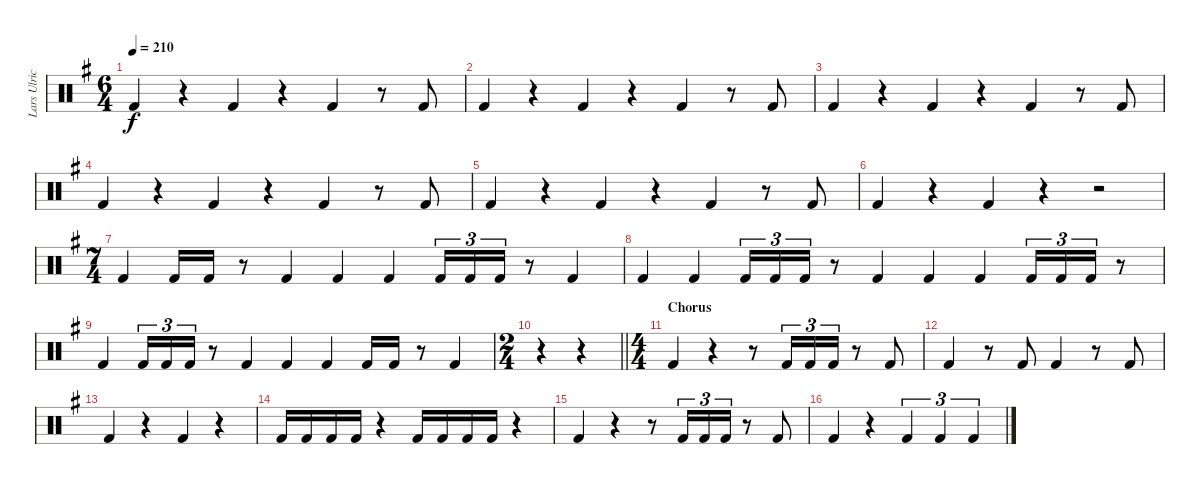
\track ("Lars Ulrich Bass Drum" "Lars Ulric") {instrument percussion}
\staff {score}
\articulation defaults
\ts (6 4)
\tempo 210
\clef neutral
\ks g "Kick (hit) 2".4{dy f}
r.4 "Kick (hit) 2".4 r.4 "Kick (hit) 2".4 r.8 "Kick (hit) 2".8 |
"Kick (hit) 2".4 r.4 "Kick (hit) 2".4 r.4 "Kick (hit) 2".4 r.8 "Kick (hit) 2".8 |
"Kick (hit) 2".4 r.4 "Kick (hit) 2".4 r.4 "Kick (hit) 2".4 r.8 "Kick (hit) 2".8 |
"Kick (hit) 2".4 r.4 "Kick (hit) 2".4 r.4 "Kick (hit) 2".4 r.8 "Kick (hit) 2".8 |
"Kick (hit) 2".4 r.4 "Kick (hit) 2".4 r.4 "Kick (hit) 2".4 r.8 "Kick (hit) 2".8 |
"Kick (hit) 2".4 r.4 "Kick (hit) 2".4 r.4 r.2 |
\ts (7 4)
"Kick (hit) 2".4 "Kick (hit) 2".16 "Kick (hit) 2".16 r.8 "Kick (hit) 2".4 "Kick (hit) 2".4 "Kick (hit) 2".4 "Kick (hit) 2".16{tu (3 2)} "Kick (hit) 2".16{tu (3 2)} "Kick (hit) 2".16{tu (3 2)} r.8 "Kick (hit) 2".4 |
"Kick (hit) 2".4 "Kick (hit) 2".4 "Kick (hit) 2".16{tu (3 2)} "Kick (hit) 2".16{tu (3 2)} "Kick (hit) 2".16{tu (3 2)} r.8 "Kick (hit) 2".4 "Kick (hit) 2".4 "Kick (hit) 2".4 "Kick (hit) 2".16{tu (3 2)} "Kick (hit) 2".16{tu (3 2)} "Kick (hit) 2".16{tu (3 2)} r.8 |
"Kick (hit) 2".4 "Kick (hit) 2".16{tu (3 2)} "Kick (hit) 2".16{tu (3 2)} "Kick (hit) 2".16{tu (3 2)} r.8 "Kick (hit) 2".4 "Kick (hit) 2".4 "Kick (hit) 2".4 "Kick (hit) 2".16 "Kick (hit) 2".16 r.8 "Kick (hit) 2".4 |
\ts (2 4)
\barLineRight lightlight
r.4 r.4 |
\ts (4 4)
\section ("" "Chorus")
"Kick (hit) 2".4 r.4 r.8 "Kick (hit) 2".16{tu (3 2)} "Kick (hit) 2".16{tu (3 2)} "Kick (hit) 2".16{tu (3 2)} r.8 "Kick (hit) 2".8 |
"Kick (hit) 2".4 r.8 "Kick (hit) 2".8 "Kick (hit) 2".4 r.8 "Kick (hit) 2".8 |
"Kick (hit) 2".4 r.4 "Kick (hit) 2".4 r.4 |
"Kick (hit) 2".16 "Kick (hit) 2".16 "Kick (hit) 2".16 "Kick (hit) 2".16 r.4 "Kick (hit) 2".16 "Kick (hit) 2".16 "Kick (hit) 2".16 "Kick (hit) 2".16 r.4 |
"Kick (hit) 2".4 r.4 r.8 "Kick (hit) 2".16{tu (3 2)} "Kick (hit) 2".16{tu (3 2)} "Kick (hit) 2".16{tu (3 2)} r.8 "Kick (hit) 2".8 |
"Kick (hit) 2".4 r.4 "Kick (hit) 2".4{tu (3 2)} "Kick (hit) 2".4{tu (3 2)} "Kick (hit) 2".4{tu (3 2)}
